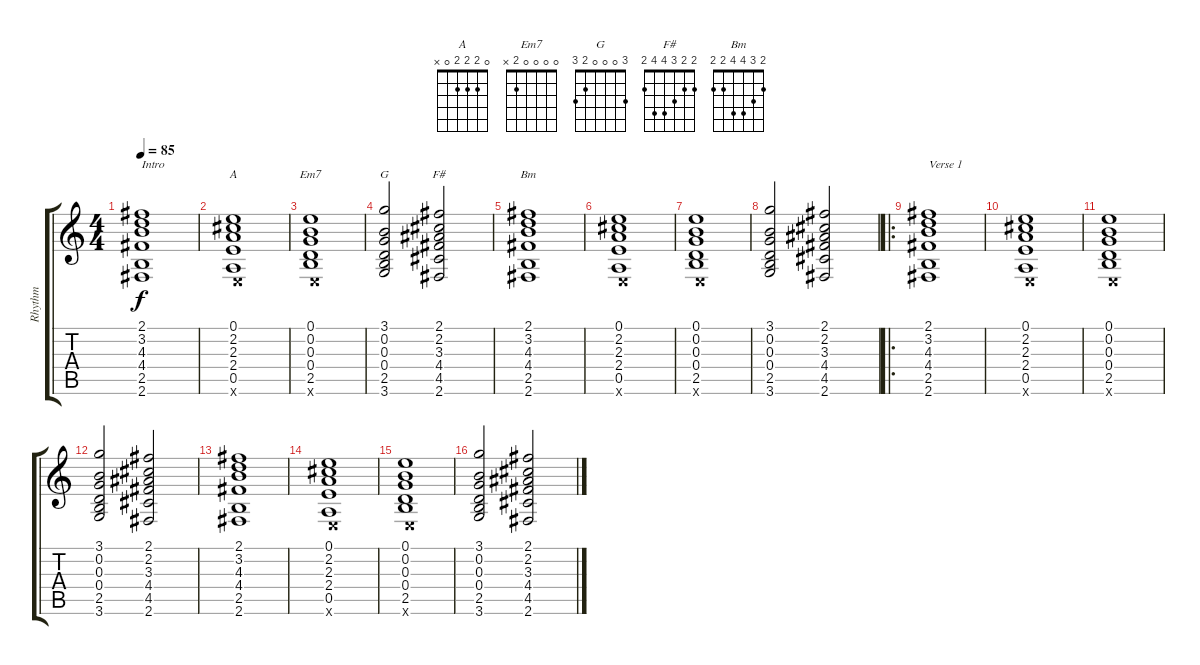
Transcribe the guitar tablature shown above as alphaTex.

\track ("Rhythm" "Rhythm") {instrument electricguitarclean}
\staff {score tabs}
\tuning (E4 B3 G3 D3 A2 E2) {hide}
\chord ("A" 0 2 2 2 0 x)
\chord ("Em7" 0 0 0 0 2 x)
\chord ("G" 3 0 0 0 2 3)
\chord ("F#" 2 2 3 4 4 2)
\chord ("Bm" 2 3 4 4 2 2)
\ts (4 4)
\tempo 85
\clef g2
\ks c
(2.1 3.2 4.3 4.4 2.5 2.6).1{txt "Intro" dy f instrument electricguitarclean} |
(0.1 2.2 2.3 2.4 0.5 0.6{x}).1{ch "A"} |
(0.1 0.2 0.3 0.4 2.5 0.6{x}).1{ch "Em7"} |
(3.1 0.2 0.3 0.4 2.5 3.6).2{ch "G"} (2.1 2.2 3.3 4.4 4.5 2.6).2{ch "F#"} |
(2.1 3.2 4.3 4.4 2.5 2.6).1{ch "Bm"} |
(0.1 2.2 2.3 2.4 0.5 0.6{x}).1 |
(0.1 0.2 0.3 0.4 2.5 0.6{x}).1 |
(3.1 0.2 0.3 0.4 2.5 3.6).2 (2.1 2.2 3.3 4.4 4.5 2.6).2 |
\ro
(2.1 3.2 4.3 4.4 2.5 2.6).1{txt "Verse 1"} |
(0.1 2.2 2.3 2.4 0.5 0.6{x}).1 |
(0.1 0.2 0.3 0.4 2.5 0.6{x}).1 |
(3.1 0.2 0.3 0.4 2.5 3.6).2 (2.1 2.2 3.3 4.4 4.5 2.6).2 |
(2.1 3.2 4.3 4.4 2.5 2.6).1 |
(0.1 2.2 2.3 2.4 0.5 0.6{x}).1 |
(0.1 0.2 0.3 0.4 2.5 0.6{x}).1 |
(3.1 0.2 0.3 0.4 2.5 3.6).2 (2.1 2.2 3.3 4.4 4.5 2.6).2
